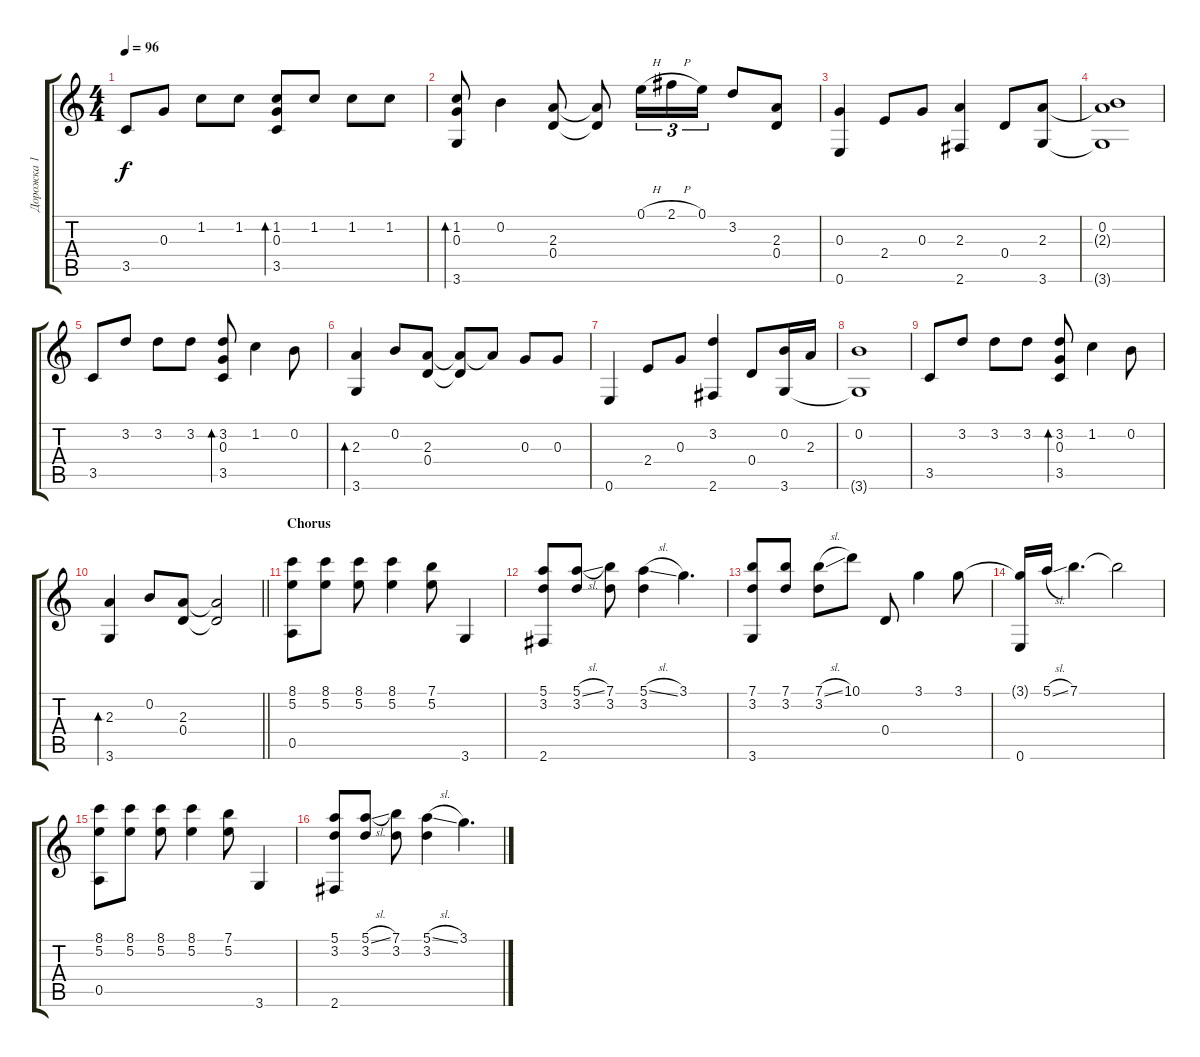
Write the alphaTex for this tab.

\track ("Дорожка 1" "Дорожка 1") {instrument acousticguitarsteel}
\staff {score tabs}
\tuning (E4 B3 G3 D3 A2 E2) {hide}
\ts (4 4)
\tempo 96
\clef g2
\ks c
3.5.8{dy f} 0.3.8 1.2.8 1.2.8 (1.2 0.3 3.5).8{bd 60} 1.2.8 1.2.8 1.2.8 |
(1.2 0.3 3.6).8{bd 60} 0.2.4 (2.3 0.4).8 (2.3{t} 0.4{t}).8 0.1{h}.16{tu (3 2)} 2.1{h}.16{tu (3 2)} 0.1.16{tu (3 2)} 3.2.8 (2.3 0.4).8 |
(0.3 0.6).4 2.4.8 0.3.8 (2.3 2.6).4 0.4.8 (2.3 3.6).8 |
(0.2 2.3{t} 3.6{t}).1 |
3.5.8 3.2.8 3.2.8 3.2.8 (3.2 0.3 3.5).8{bd 60} 1.2.4 0.2.8 |
(2.3 3.6).4{bd 60} 0.2.8 (2.3 0.4).8 (2.3{t} 0.4{t}).8 2.3{t}.8 0.3.8 0.3.8 |
0.6.4 2.4.8 0.3.8 (3.2 2.6).4 0.4.8 (0.2 3.6).16 2.3.16 |
(0.2 3.6{t}).1 |
3.5.8 3.2.8 3.2.8 3.2.8 (3.2 0.3 3.5).8{bd 60} 1.2.4 0.2.8 |
\barLineRight lightlight
(2.3 3.6).4{bd 60} 0.2.8 (2.3 0.4).8 (2.3{t} 0.4{t}).2 |
\section ("" "Chorus")
(8.1 5.2 0.5).8 (8.1 5.2).8 (8.1 5.2).8 (8.1 5.2).4 (7.1 5.2).8 3.6.4 |
(5.1 3.2 2.6).8 (5.1{sl} 3.2).8 (7.1 3.2).8 (5.1{sl} 3.2).4 3.1.4{d} |
(7.1 3.2 3.6).8 (7.1 3.2).8 (7.1{sl} 3.2).8 10.1.8 0.4.8 3.1.4 3.1.8 |
(3.1{t} 0.6).16 5.1{sl}.16 7.1.4{d} 7.1{t}.2 |
(8.1 5.2 0.5).8 (8.1 5.2).8 (8.1 5.2).8 (8.1 5.2).4 (7.1 5.2).8 3.6.4 |
(5.1 3.2 2.6).8 (5.1{sl} 3.2).8 (7.1 3.2).8 (5.1{sl} 3.2).4 3.1.4{d}
